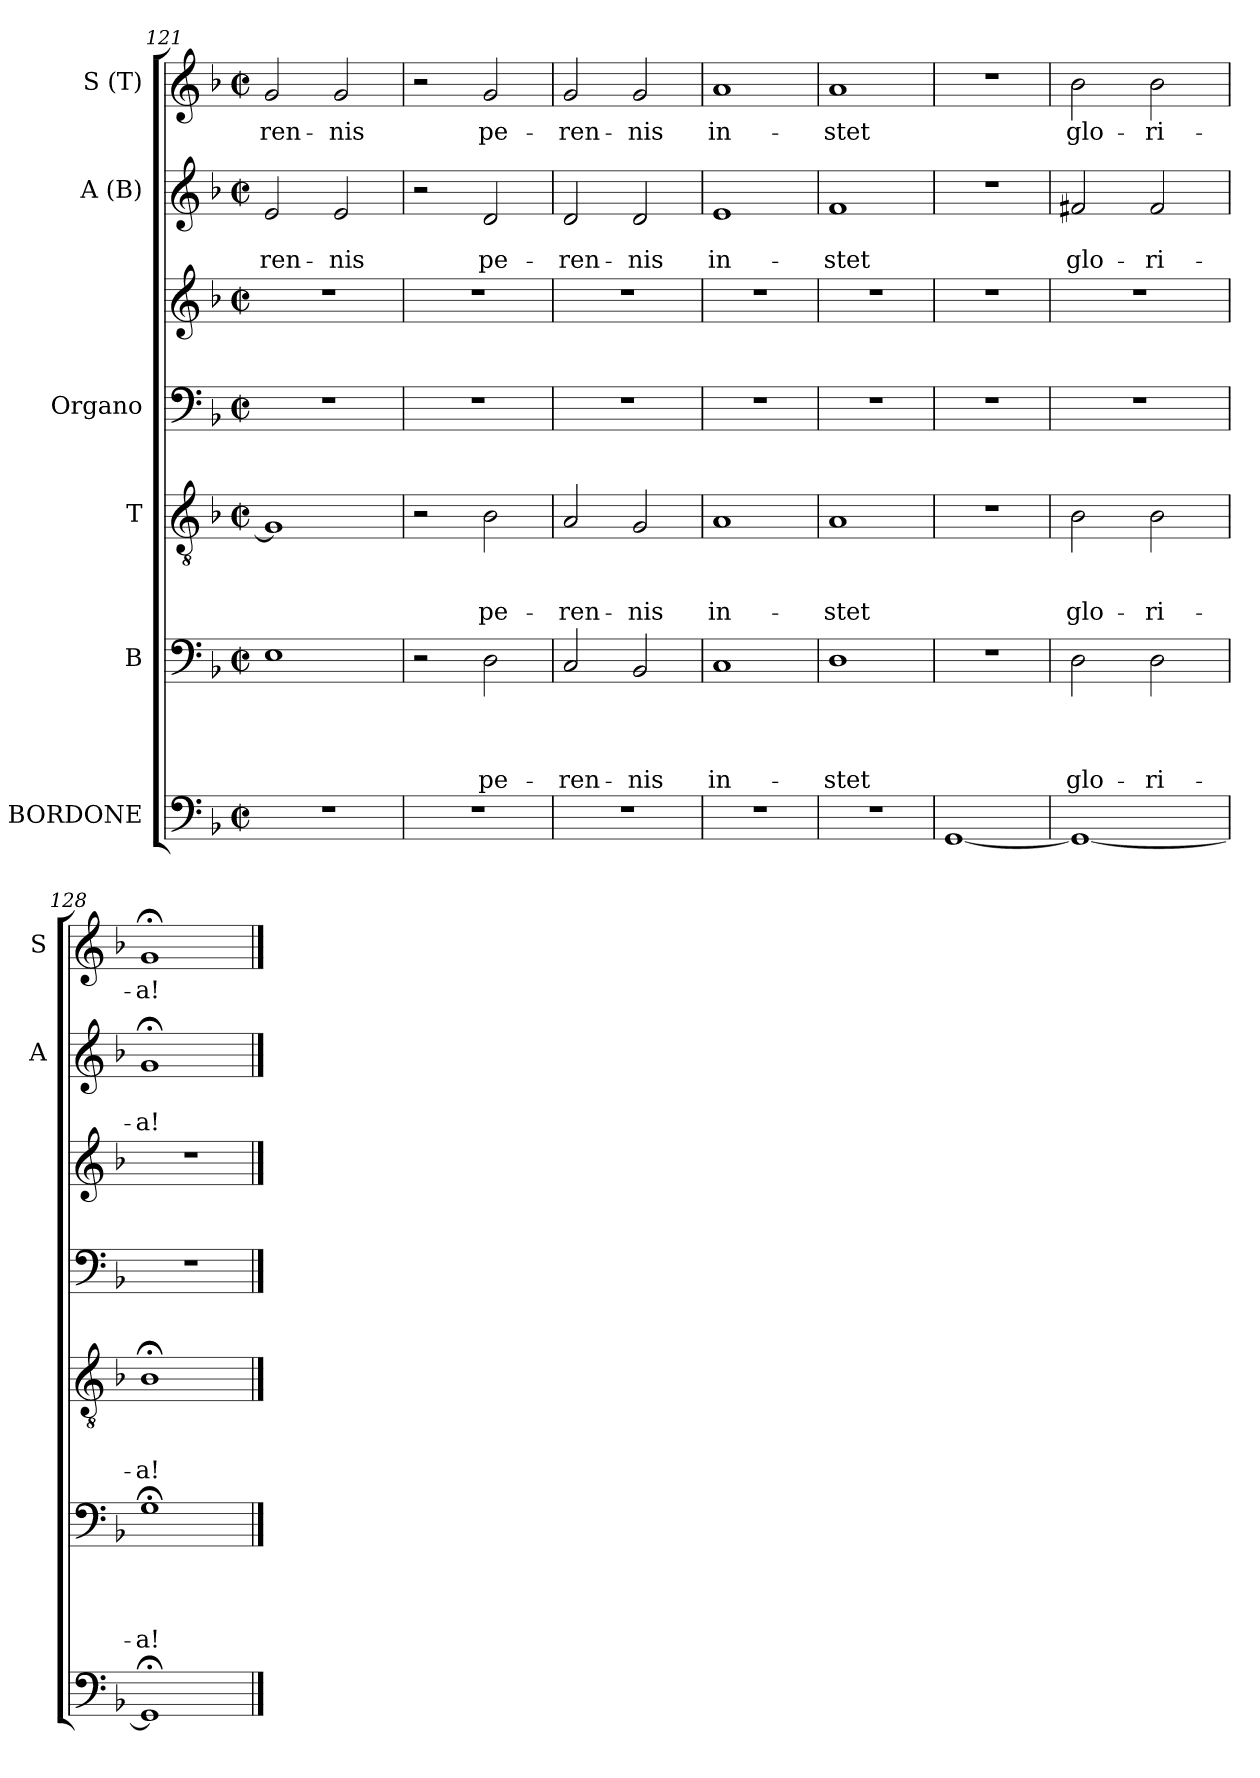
**kern	**kern	**text	**text	**text	**text	**kern	**text	**text	**text	**kern	**kern	**kern	**text	**text	**kern	**text
*part6	*part5	*part5	*part5	*part5	*part5	*part4	*part4	*part4	*part4	*part3	*part3	*part2	*part2	*part2	*part1	*part1
*staff7	*staff6	*staff6	*staff6	*staff6	*staff6	*staff5	*staff5	*staff5	*staff5	*staff4	*staff3	*staff2	*staff2	*staff2	*staff1	*staff1
*I"BORDONE	*I"B	*	*	*	*	*I"T	*	*	*	*I"Organo	*	*I"A (B)	*	*	*I"S (T)	*
*	*	*	*	*	*	*	*	*	*	*	*	*I'A	*	*	*I'S	*
*clefF4	*clefF4	*	*	*	*	*clefGv2	*	*	*	*clefF4	*clefG2	*clefG2	*	*	*clefG2	*
*k[b-]	*k[b-]	*	*	*	*	*k[b-]	*	*	*	*k[b-]	*k[b-]	*k[b-]	*	*	*k[b-]	*
*F:	*F:	*	*	*	*	*F:	*	*	*	*F:	*F:	*F:	*	*	*F:	*
*M2/2	*M2/2	*	*	*	*	*M2/2	*	*	*	*M2/2	*M2/2	*M2/2	*	*	*M2/2	*
*met(c|)	*met(c|)	*	*	*	*	*met(c|)	*	*	*	*met(c|)	*met(c|)	*met(c|)	*	*	*met(c|)	*
=121	=121	=121	=121	=121	=121	=121	=121	=121	=121	=121	=121	=121	=121	=121	=121	=121
!	!	!	!	!	!	!	!	!	!	!	!	!	!	!LO:LY:b	!	!LO:LY:b
1r	1E	.	.	.	.	1G]	.	.	.	1r	1r	2e/	.	-ren-	2g/	-ren-
!	!	!	!	!	!	!	!	!	!	!	!	!	!	!LO:LY:b	!	!LO:LY:b
.	.	.	.	.	.	.	.	.	.	.	.	2e/	.	-nis	2g/	-nis
=122	=122	=122	=122	=122	=122	=122	=122	=122	=122	=122	=122	=122	=122	=122	=122	=122
1r	2r	.	.	.	.	2r	.	.	.	1r	1r	2r	.	.	2r	.
!	!	!	!	!	!LO:LY:b	!	!	!	!LO:LY:b	!	!	!	!	!LO:LY:b	!	!LO:LY:b
.	2D\	.	.	.	pe-	2B-\	.	.	pe-	.	.	2d/	.	pe-	2g/	pe-
=123	=123	=123	=123	=123	=123	=123	=123	=123	=123	=123	=123	=123	=123	=123	=123	=123
!	!	!	!	!	!LO:LY:b	!	!	!	!LO:LY:b	!	!	!	!	!LO:LY:b	!	!LO:LY:b
1r	2C/	.	.	.	-ren-	2A/	.	.	-ren-	1r	1r	2d/	.	-ren-	2g/	-ren-
!	!	!	!	!	!LO:LY:b	!	!	!	!LO:LY:b	!	!	!	!	!LO:LY:b	!	!LO:LY:b
.	2BB-/	.	.	.	-nis	2G/	.	.	-nis	.	.	2d/	.	-nis	2g/	-nis
=124	=124	=124	=124	=124	=124	=124	=124	=124	=124	=124	=124	=124	=124	=124	=124	=124
!	!	!	!	!	!LO:LY:b	!	!	!	!LO:LY:b	!	!	!	!	!LO:LY:b	!	!LO:LY:b
1r	1C	.	.	.	in-	1A	.	.	in-	1r	1r	1e	.	in-	1a	in-
=125	=125	=125	=125	=125	=125	=125	=125	=125	=125	=125	=125	=125	=125	=125	=125	=125
!	!	!	!	!	!LO:LY:b	!	!	!	!LO:LY:b	!	!	!	!	!LO:LY:b	!	!LO:LY:b
1r	1D	.	.	.	-stet	1A	.	.	-stet	1r	1r	1f	.	-stet	1a	-stet
=126	=126	=126	=126	=126	=126	=126	=126	=126	=126	=126	=126	=126	=126	=126	=126	=126
[<1GG	1r	.	.	.	.	1r	.	.	.	1r	1r	1r	.	.	1r	.
=127	=127	=127	=127	=127	=127	=127	=127	=127	=127	=127	=127	=127	=127	=127	=127	=127
!	!	!	!	!	!LO:LY:b	!	!	!	!LO:LY:b	!	!	!	!	!LO:LY:b	!	!LO:LY:b
*	*^	*	*	*	*	*	*	*	*	*	*	*^	*	*	*	*
1GG_	2D\	32ryy	.	.	.	glo-	2B-\	.	.	glo-	1r	1r	2f#X/	32ryy	.	glo-	2b-\	glo-
.	.	2ryy	.	.	.	.	.	.	.	.	.	.	.	2ryy	.	.	.	.
!	!	!	!	!	!	!LO:LY:b	!	!	!	!LO:LY:b	!	!	!	!	!	!LO:LY:b	!	!LO:LY:b
.	2D\	.	.	.	.	-ri-	2B-\	.	.	-ri-	.	.	2f#/	.	.	-ri-	2b-\	-ri-
.	.	4...ryy	.	.	.	.	.	.	.	.	.	.	.	4...ryy	.	.	.	.
=128	=128	=128	=128	=128	=128	=128	=128	=128	=128	=128	=128	=128	=128	=128	=128	=128	=128	=128
!	!	!	!	!	!	!LO:LY:b	!	!	!	!LO:LY:b	!	!	!	!	!	!LO:LY:b	!	!LO:LY:b
*	*v	*v	*	*	*	*	*	*	*	*	*	*	*v	*v	*	*	*	*
1GG;]	1G;<	.	.	.	-a!	1B-;<	.	.	-a!	1r	1r	1g;	.	-a!	1g;	-a!
==	==	==	==	==	==	==	==	==	==	==	==	==	==	==	==	==
*-	*-	*-	*-	*-	*-	*-	*-	*-	*-	*-	*-	*-	*-	*-	*-	*-
